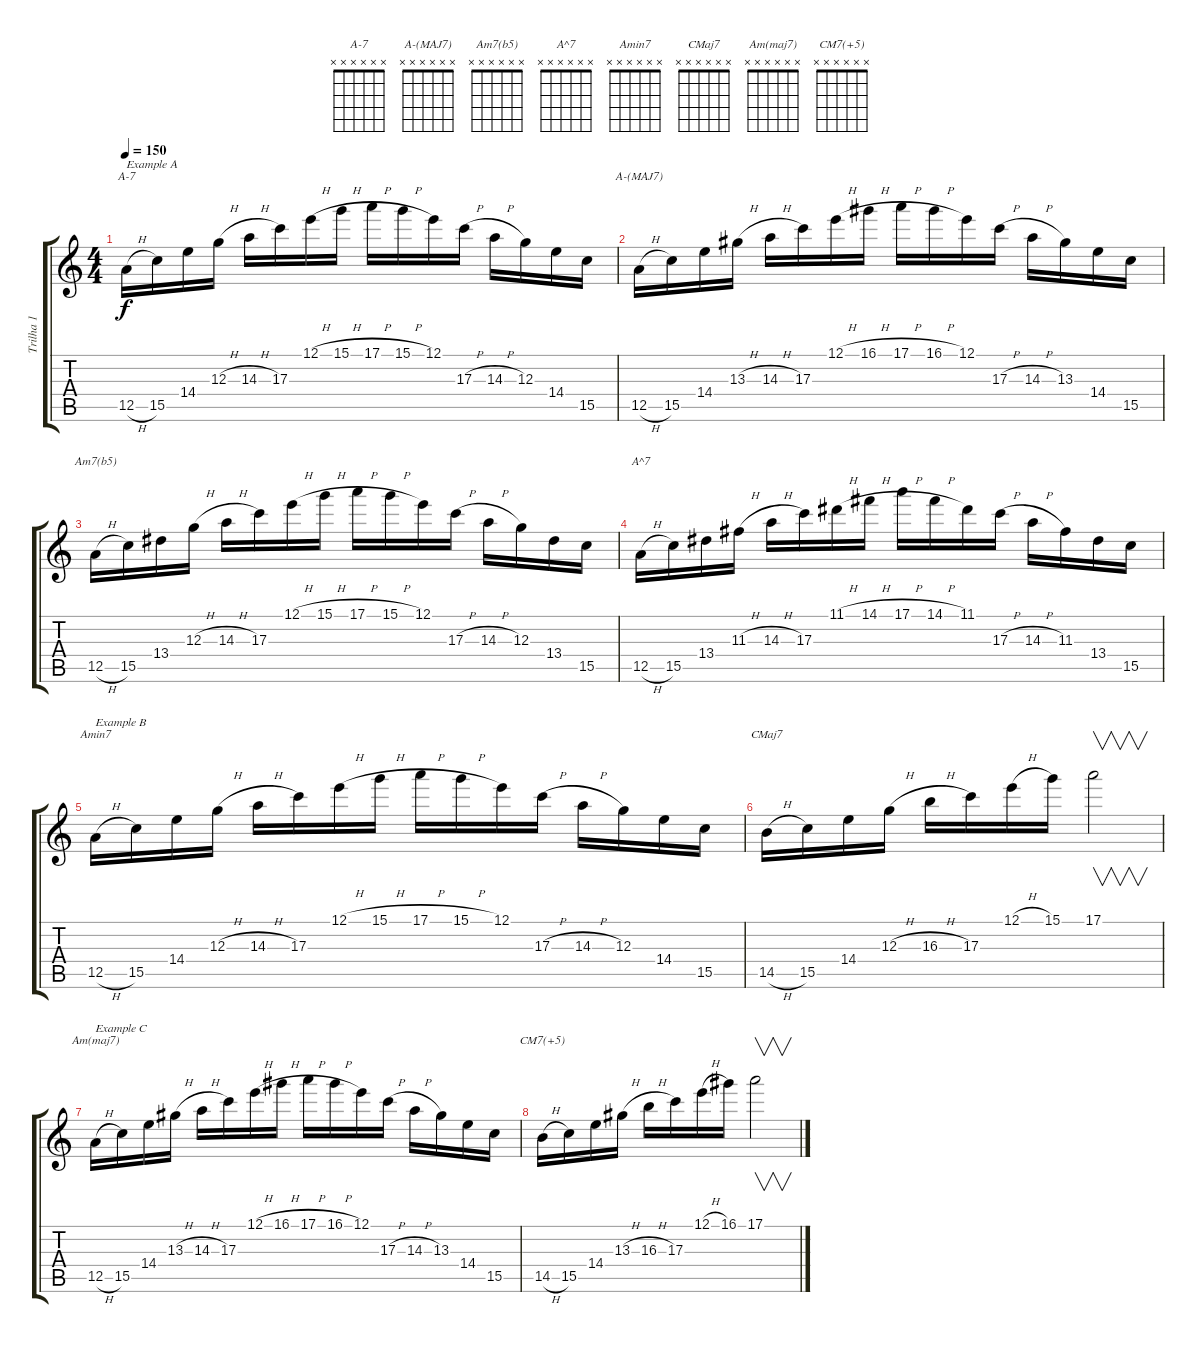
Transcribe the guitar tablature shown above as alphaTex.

\track ("Trilha 1" "Trilha 1") {instrument electricguitarjazz}
\staff {score tabs}
\tuning (E4 B3 G3 D3 A2 E2) {hide}
\chord ("A-7" x x x x x x) {firstfret 0}
\chord ("A-(MAJ7)" x x x x x x) {firstfret 0}
\chord ("Am7(b5)" x x x x x x) {firstfret 0}
\chord ("A^7" x x x x x x) {firstfret 0}
\chord ("Amin7" x x x x x x) {firstfret 0}
\chord ("CMaj7" x x x x x x) {firstfret 0}
\chord ("Am(maj7)" x x x x x x) {firstfret 0}
\chord ("CM7(+5)" x x x x x x) {firstfret 0}
\ts (4 4)
\tempo 150
\clef g2
\ks c
12.5{h}.16{ch "A-7" txt "Example A" dy f instrument electricguitarjazz} 15.5.16 14.4.16 12.3{h}.16 14.3{h}.16 17.3.16 12.1{h}.16 15.1{h}.16 17.1{h}.16 15.1{h}.16 12.1.16 17.3{h}.16 14.3{h}.16 12.3.16 14.4.16 15.5.16 |
12.5{h}.16{ch "A-(MAJ7)"} 15.5.16 14.4.16 13.3{h}.16 14.3{h}.16 17.3.16 12.1{h}.16 16.1{h}.16 17.1{h}.16 16.1{h}.16 12.1.16 17.3{h}.16 14.3{h}.16 13.3.16 14.4.16 15.5.16 |
12.5{h}.16{ch "Am7(b5)"} 15.5.16 13.4.16 12.3{h}.16 14.3{h}.16 17.3.16 12.1{h}.16 15.1{h}.16 17.1{h}.16 15.1{h}.16 12.1.16 17.3{h}.16 14.3{h}.16 12.3.16 13.4.16 15.5.16 |
12.5{h}.16{ch "A^7"} 15.5.16 13.4.16 11.3{h}.16 14.3{h}.16 17.3.16 11.1{h}.16 14.1{h}.16 17.1{h}.16 14.1{h}.16 11.1.16 17.3{h}.16 14.3{h}.16 11.3.16 13.4.16 15.5.16 |
12.5{h}.16{ch "Amin7" txt "Example B"} 15.5.16 14.4.16 12.3{h}.16 14.3{h}.16 17.3.16 12.1{h}.16 15.1{h}.16 17.1{h}.16 15.1{h}.16 12.1.16 17.3{h}.16 14.3{h}.16 12.3.16 14.4.16 15.5.16 |
14.5{h}.16{ch "CMaj7"} 15.5.16 14.4.16 12.3{h}.16 16.3{h}.16 17.3.16 12.1{h}.16 15.1.16 17.1.2{v} |
12.5{h}.16{ch "Am(maj7)" txt "Example C"} 15.5.16 14.4.16 13.3{h}.16 14.3{h}.16 17.3.16 12.1{h}.16 16.1{h}.16 17.1{h}.16 16.1{h}.16 12.1.16 17.3{h}.16 14.3{h}.16 13.3.16 14.4.16 15.5.16 |
14.5{h}.16{ch "CM7(+5)"} 15.5.16 14.4.16 13.3{h}.16 16.3{h}.16 17.3.16 12.1{h}.16 16.1.16 17.1.2{v}
